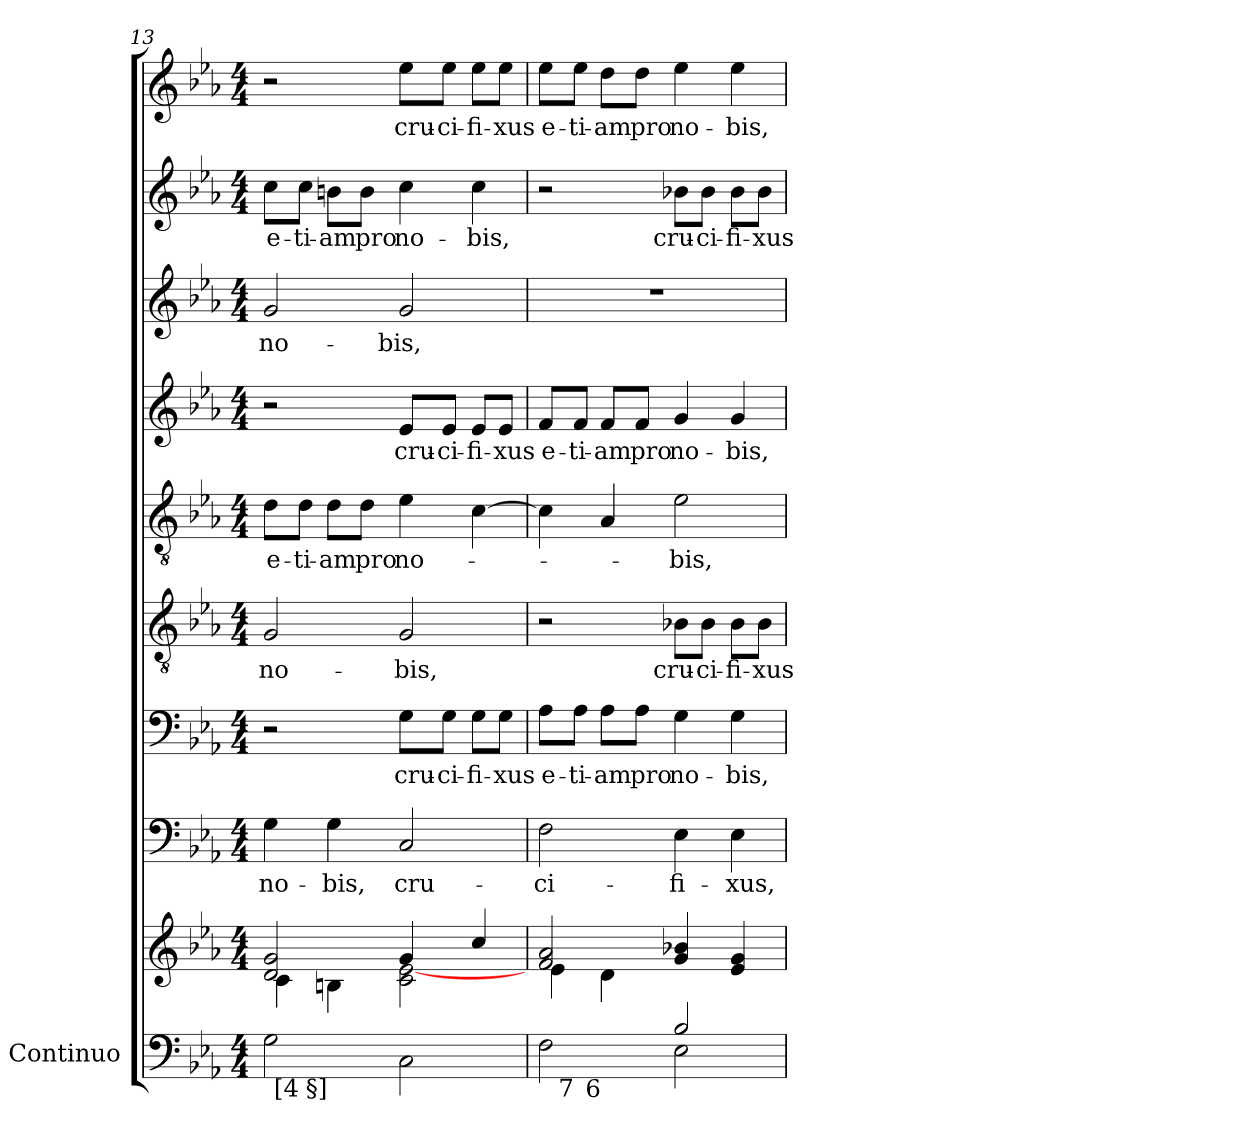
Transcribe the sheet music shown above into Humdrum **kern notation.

**kern	**kern	**kern	**text	**kern	**text	**kern	**text	**kern	**text	**kern	**text	**kern	**text	**kern	**text	**kern	**text
*part9	*part9	*part8	*part8	*part7	*part7	*part6	*part6	*part5	*part5	*part4	*part4	*part3	*part3	*part2	*part2	*part1	*part1
*staff10	*staff9	*staff8	*staff8	*staff7	*staff7	*staff6	*staff6	*staff5	*staff5	*staff4	*staff4	*staff3	*staff3	*staff2	*staff2	*staff1	*staff1
*I"Continuo	*	*	*	*	*	*	*	*	*	*	*	*	*	*	*	*	*
*clefF4	*clefG2	*clefF4	*	*clefF4	*	*clefGv2	*	*clefGv2	*	*clefG2	*	*clefG2	*	*clefG2	*	*clefG2	*
*k[b-e-a-]	*k[b-e-a-]	*k[b-e-a-]	*	*k[b-e-a-]	*	*k[b-e-a-]	*	*k[b-e-a-]	*	*k[b-e-a-]	*	*k[b-e-a-]	*	*k[b-e-a-]	*	*k[b-e-a-]	*
*c:	*c:	*c:	*	*c:	*	*c:	*	*c:	*	*c:	*	*c:	*	*c:	*	*c:	*
*M4/4	*M4/4	*M4/4	*	*M4/4	*	*M4/4	*	*M4/4	*	*M4/4	*	*M4/4	*	*M4/4	*	*M4/4	*
=13	=13	=13	=13	=13	=13	=13	=13	=13	=13	=13	=13	=13	=13	=13	=13	=13	=13
*^	*^	*	*	*	*	*	*	*	*	*	*	*	*	*	*	*	*
*	*	*	*^	*	*	*	*	*	*	*	*	*	*	*	*	*	*	*	*
!	!	!	!	!	!	!LO:LY:b:color=#000000	!	!	!	!	!	!	!	!	!	!	!	!	!	!
!	!	!	!	!	!	!	!	!	!	!LO:LY:b:color=#000000	!	!	!	!	!	!	!	!	!	!
!	!	!	!	!	!	!	!	!	!	!	!	!LO:LY:b:color=#000000	!	!	!	!	!	!	!	!
!	!	!	!	!	!	!	!	!	!	!	!	!	!	!	!	!LO:LY:b:color=#000000	!	!	!	!
!	!	!	!	!	!	!	!	!	!	!	!	!	!	!	!	!	!	!LO:LY:b:color=#000000	!	!
*^	*^	*	*	*	*	*	*	*	*	*	*	*	*	*	*	*	*	*	*	*
1ryy	2Gi\	8ryy	4ryy	2di/ 2gi	4ci\	2ryy	4Gi\	no-	2r	.	2Gi/	no-	8di\L	e-	2r	.	2gi/	no-	8cci\L	e-	2r	.
!	!	!	!	!	!	!	!	!	!	!	!	!	!	!LO:LY:b:color=#000000	!	!	!	!	!	!	!	!
!	!	!LO:TX:b:rj:t=[4	!	!	!	!	!	!	!	!	!	!	!	!	!	!	!	!	!	!	!	!
!	!	!	!	!	!	!	!	!	!	!	!	!	!	!	!	!	!	!	!	!LO:LY:b:color=#000000	!	!
.	.	2..ryy	.	.	.	.	.	.	.	.	.	.	8di\J	-ti-	.	.	.	.	8cci\J	-ti-	.	.
!	!	!	!	!	!	!	!	!LO:LY:b:color=#000000	!	!	!	!	!	!	!	!	!	!	!	!	!	!
!	!	!	!	!	!	!	!	!	!	!	!	!	!	!LO:LY:b:color=#000000	!	!	!	!	!	!	!	!
!	!	!	!LO:TX:b:rj:t=§]	!	!	!	!	!	!	!	!	!	!	!	!	!	!	!	!	!	!	!
!	!	!	!	!	!	!	!	!	!	!	!	!	!	!	!	!	!	!	!	!LO:LY:b:color=#000000	!	!
.	.	.	2.ryy	.	4Bni\	.	4Gi\	-bis,	.	.	.	.	8di\L	-am	.	.	.	.	8bni\L	-am	.	.
!	!	!	!	!	!	!	!	!	!	!	!	!	!	!LO:LY:b:color=#000000	!	!	!	!	!	!	!	!
!	!	!	!	!	!	!	!	!	!	!	!	!	!	!	!	!	!	!	!	!LO:LY:b:color=#000000	!	!
.	.	.	.	.	.	.	.	.	.	.	.	.	8di\J	pro	.	.	.	.	8bi\J	pro	.	.
!	!	!	!	!	!	!	!	!LO:LY:b:color=#000000	!	!	!	!	!	!	!	!	!	!	!	!	!	!
!	!	!	!	!	!	!	!	!	!	!LO:LY:b:color=#000000	!	!	!	!	!	!	!	!	!	!	!	!
!	!	!	!	!	!	!	!	!	!	!	!	!LO:LY:b:color=#000000	!	!	!	!	!	!	!	!	!	!
!	!	!	!	!	!	!	!	!	!	!	!	!	!	!LO:LY:b:color=#000000	!	!	!	!	!	!	!	!
!	!	!	!	!	!	!	!	!	!	!	!	!	!	!	!	!LO:LY:b:color=#000000	!	!	!	!	!	!
!	!	!	!	!	!	!	!	!	!	!	!	!	!	!	!	!	!	!LO:LY:b:color=#000000	!	!	!	!
!	!	!	!	!	!	!	!	!	!	!	!	!	!	!	!	!	!	!	!	!LO:LY:b:color=#000000	!	!
!	!	!	!	!	!	!	!	!	!	!	!	!	!	!	!	!	!	!	!	!	!	!LO:LY:b:color=#000000
.	2Ci\	.	.	4gi/	2ci\ [2e-i	2ryy	2Ci/	cru-	8Gi\L	cru-	2Gi/	-bis,	4e-i\	no-	8e-i/L	cru-	2gi/	-bis,	4cci\	no-	8ee-i\L	cru-
!	!	!	!	!	!	!	!	!	!	!LO:LY:b:color=#000000	!	!	!	!	!	!	!	!	!	!	!	!
!	!	!	!	!	!	!	!	!	!	!	!	!	!	!	!	!LO:LY:b:color=#000000	!	!	!	!	!	!
!	!	!	!	!	!	!	!	!	!	!	!	!	!	!	!	!	!	!	!	!	!	!LO:LY:b:color=#000000
.	.	.	.	.	.	.	.	.	8Gi\J	-ci-	.	.	.	.	8e-i/J	-ci-	.	.	.	.	8ee-i\J	-ci-
!	!	!	!	!	!	!	!	!	!	!LO:LY:b:color=#000000	!	!	!	!	!	!	!	!	!	!	!	!
!	!	!	!	!	!	!	!	!	!	!	!	!	!	!	!	!LO:LY:b:color=#000000	!	!	!	!	!	!
!	!	!	!	!	!	!	!	!	!	!	!	!	!	!	!	!	!	!	!	!LO:LY:b:color=#000000	!	!
!	!	!	!	!	!	!	!	!	!	!	!	!	!	!	!	!	!	!	!	!	!	!LO:LY:b:color=#000000
.	.	.	.	4cci/	.	.	.	.	8Gi\L	-fi-	.	.	[4ci\	.	8e-i/L	-fi-	.	.	4cci\	-bis,	8ee-i\L	-fi-
!	!	!	!	!	!	!	!	!	!	!LO:LY:b:color=#000000	!	!	!	!	!	!	!	!	!	!	!	!
!	!	!	!	!	!	!	!	!	!	!	!	!	!	!	!	!LO:LY:b:color=#000000	!	!	!	!	!	!
!	!	!	!	!	!	!	!	!	!	!	!	!	!	!	!	!	!	!	!	!	!	!LO:LY:b:color=#000000
.	.	.	.	.	.	.	.	.	8Gi\J	-xus	.	.	.	.	8e-i/J	-xus	.	.	.	.	8ee-i\J	-xus
*	*	*	*	*	*v	*v	*	*	*	*	*	*	*	*	*	*	*	*	*	*	*	*
=14	=14	=14	=14	=14	=14	=14	=14	=14	=14	=14	=14	=14	=14	=14	=14	=14	=14	=14	=14	=14	=14
!	!	!	!	!	!	!	!LO:LY:b:color=#000000	!	!	!	!	!	!	!	!	!	!	!	!	!	!
!	!	!	!	!	!	!	!	!	!LO:LY:b:color=#000000	!	!	!	!	!	!	!	!	!	!	!	!
!	!	!	!	!	!	!	!	!	!	!	!	!	!	!	!LO:LY:b:color=#000000	!	!	!	!	!	!
!	!	!	!	!	!	!	!	!	!	!	!	!	!	!	!	!	!	!	!	!	!LO:LY:b:color=#000000
2ryy	2Fi\	8ryy	4ryy	2fi/ 2a-i	4e-i\	2Fi\	-ci-	8A-i\L	e-	2r	.	4ci\]	.	8fi/L	e-	1r	.	2r	.	8ee-i\L	e-
!	!	!	!	!	!	!	!	!	!LO:LY:b:color=#000000	!	!	!	!	!	!	!	!	!	!	!	!
!	!	!	!	!	!	!	!	!	!	!	!	!	!	!	!LO:LY:b:color=#000000	!	!	!	!	!	!
!	!	!LO:TX:b:rj:t=7	!	!	!	!	!	!	!	!	!	!	!	!	!	!	!	!	!	!	!
!	!	!	!	!	!	!	!	!	!	!	!	!	!	!	!	!	!	!	!	!	!LO:LY:b:color=#000000
.	.	2..ryy	.	.	.	.	.	8A-i\J	-ti-	.	.	.	.	8fi/J	-ti-	.	.	.	.	8ee-i\J	-ti-
!	!	!	!	!	!	!	!	!	!LO:LY:b:color=#000000	!	!	!	!	!	!	!	!	!	!	!	!
!	!	!	!	!	!	!	!	!	!	!	!	!	!	!	!LO:LY:b:color=#000000	!	!	!	!	!	!
!	!	!	!LO:TX:b:rj:t=6	!	!	!	!	!	!	!	!	!	!	!	!	!	!	!	!	!	!
!	!	!	!	!	!	!	!	!	!	!	!	!	!	!	!	!	!	!	!	!	!LO:LY:b:color=#000000
.	.	.	2.ryy	.	4di\	.	.	8A-i\L	-am	.	.	4A-i/	.	8fi/L	-am	.	.	.	.	8ddi\L	-am
!	!	!	!	!	!	!	!	!	!LO:LY:b:color=#000000	!	!	!	!	!	!	!	!	!	!	!	!
!	!	!	!	!	!	!	!	!	!	!	!	!	!	!	!LO:LY:b:color=#000000	!	!	!	!	!	!
!	!	!	!	!	!	!	!	!	!	!	!	!	!	!	!	!	!	!	!	!	!LO:LY:b:color=#000000
.	.	.	.	.	.	.	.	8A-i\J	pro	.	.	.	.	8fi/J	pro	.	.	.	.	8ddi\J	pro
!	!	!	!	!	!	!	!LO:LY:b:color=#000000	!	!	!	!	!	!	!	!	!	!	!	!	!	!
!	!	!	!	!	!	!	!	!	!LO:LY:b:color=#000000	!	!	!	!	!	!	!	!	!	!	!	!
!	!	!	!	!	!	!	!	!	!	!	!LO:LY:b:color=#000000	!	!	!	!	!	!	!	!	!	!
!	!	!	!	!	!	!	!	!	!	!	!	!	!LO:LY:b:color=#000000	!	!	!	!	!	!	!	!
!	!	!	!	!	!	!	!	!	!	!	!	!	!	!	!LO:LY:b:color=#000000	!	!	!	!	!	!
!	!	!	!	!	!	!	!	!	!	!	!	!	!	!	!	!	!	!	!LO:LY:b:color=#000000	!	!
!	!	!	!	!	!	!	!	!	!	!	!	!	!	!	!	!	!	!	!	!	!LO:LY:b:color=#000000
2B-i/	2E-i\	.	.	4gi/ 4b-Xi	2ryy	4E-i\	-fi-	4Gi\	no-	8B-Xi\L	cru-	2e-i\	-bis,	4gi/	no-	.	.	8b-Xi\L	cru-	4ee-i\	no-
!	!	!	!	!	!	!	!	!	!	!	!LO:LY:b:color=#000000	!	!	!	!	!	!	!	!	!	!
!	!	!	!	!	!	!	!	!	!	!	!	!	!	!	!	!	!	!	!LO:LY:b:color=#000000	!	!
.	.	.	.	.	.	.	.	.	.	8B-i\J	-ci-	.	.	.	.	.	.	8b-i\J	-ci-	.	.
!	!	!	!	!	!	!	!LO:LY:b:color=#000000	!	!	!	!	!	!	!	!	!	!	!	!	!	!
!	!	!	!	!	!	!	!	!	!LO:LY:b:color=#000000	!	!	!	!	!	!	!	!	!	!	!	!
!	!	!	!	!	!	!	!	!	!	!	!LO:LY:b:color=#000000	!	!	!	!	!	!	!	!	!	!
!	!	!	!	!	!	!	!	!	!	!	!	!	!	!	!LO:LY:b:color=#000000	!	!	!	!	!	!
!	!	!	!	!	!	!	!	!	!	!	!	!	!	!	!	!	!	!	!LO:LY:b:color=#000000	!	!
!	!	!	!	!	!	!	!	!	!	!	!	!	!	!	!	!	!	!	!	!	!LO:LY:b:color=#000000
.	.	.	.	4e-i/ 4gi	.	4E-i\	-xus,	4Gi\	-bis,	8B-i\L	-fi-	.	.	4gi/	-bis,	.	.	8b-i\L	-fi-	4ee-i\	-bis,
!	!	!	!	!	!	!	!	!	!	!	!LO:LY:b:color=#000000	!	!	!	!	!	!	!	!	!	!
!	!	!	!	!	!	!	!	!	!	!	!	!	!	!	!	!	!	!	!LO:LY:b:color=#000000	!	!
.	.	.	.	.	.	.	.	.	.	8B-i\J	-xus	.	.	.	.	.	.	8b-i\J	-xus	.	.
*v	*v	*v	*v	*	*	*	*	*	*	*	*	*	*	*	*	*	*	*	*	*	*
*	*v	*v	*	*	*	*	*	*	*	*	*	*	*	*	*	*	*	*
=	=	=	=	=	=	=	=	=	=	=	=	=	=	=	=	=	=
*-	*-	*-	*-	*-	*-	*-	*-	*-	*-	*-	*-	*-	*-	*-	*-	*-	*-
